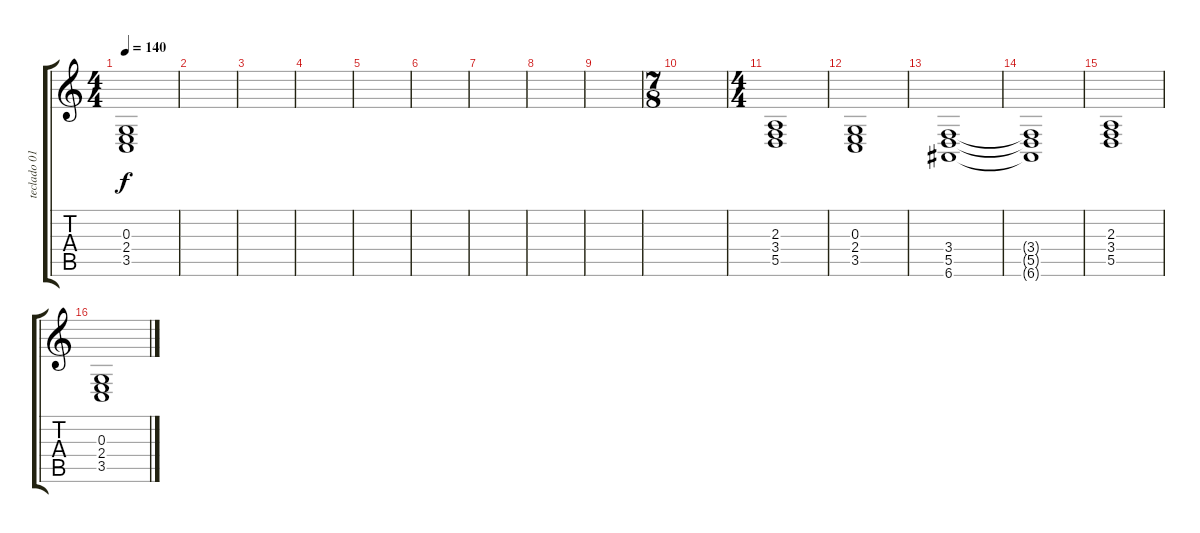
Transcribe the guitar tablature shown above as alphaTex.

\track ("teclado 01" "teclado 01") {instrument stringensemble1}
\staff {score tabs}
\tuning (E4 B3 G3 D3 A2 E2) {hide}
\ts (4 4)
\tempo 140
\clef g2
\ks c
(0.3{t} 2.4{t} 3.5{t}).1{dy f} |
|
|
|
|
|
|
|
|
\ts (7 8)
|
\ts (4 4)
(2.3 3.4 5.5).1 |
(0.3 2.4 3.5).1 |
(3.4 5.5 6.6).1 |
(3.4{t} 5.5{t} 6.6{t}).1 |
(2.3 3.4 5.5).1 |
(0.3 2.4 3.5).1
